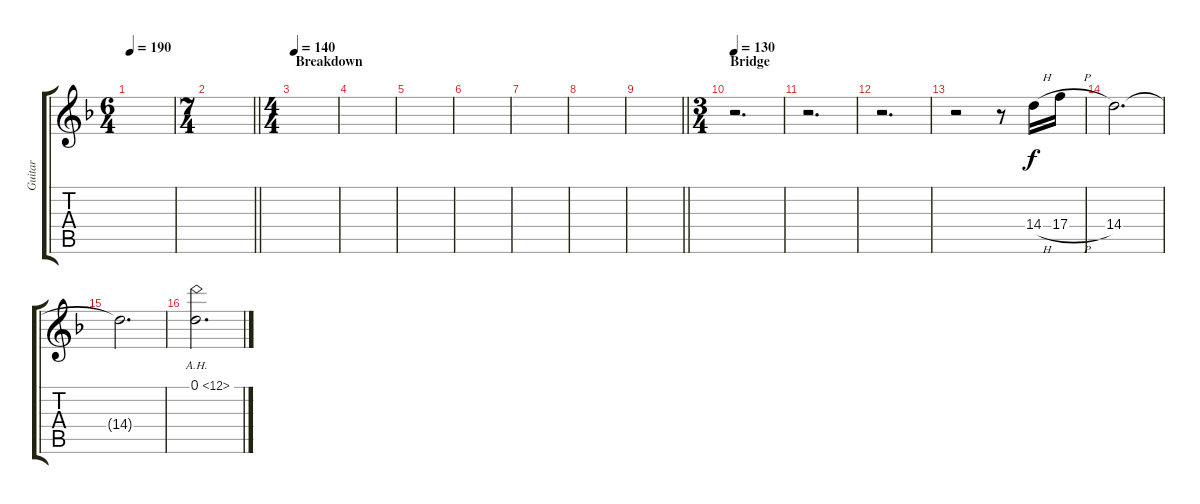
\track ("Guitar" "Guitar") {instrument distortionguitar}
\staff {score tabs}
\tuning (D4 A3 F3 C3 G2 C2) {hide}
\ts (6 4)
\tempo 190
\clef g2
\ks f
|
\ts (7 4)
\barLineRight lightlight
|
\ts (4 4)
\section ("" "Breakdown")
\tempo 140
|
|
|
|
|
|
\barLineRight lightlight
|
\ts (3 4)
\section ("" "Bridge")
\tempo 130
r.2{d} |
r.2{d} |
r.2{d} |
r.2 r.8 14.4{h}.16 17.4{h}.16 |
14.4.2{d volume 0} |
14.4{t}.2{d} |
0.1{ah 12}.2{d volume 13}
